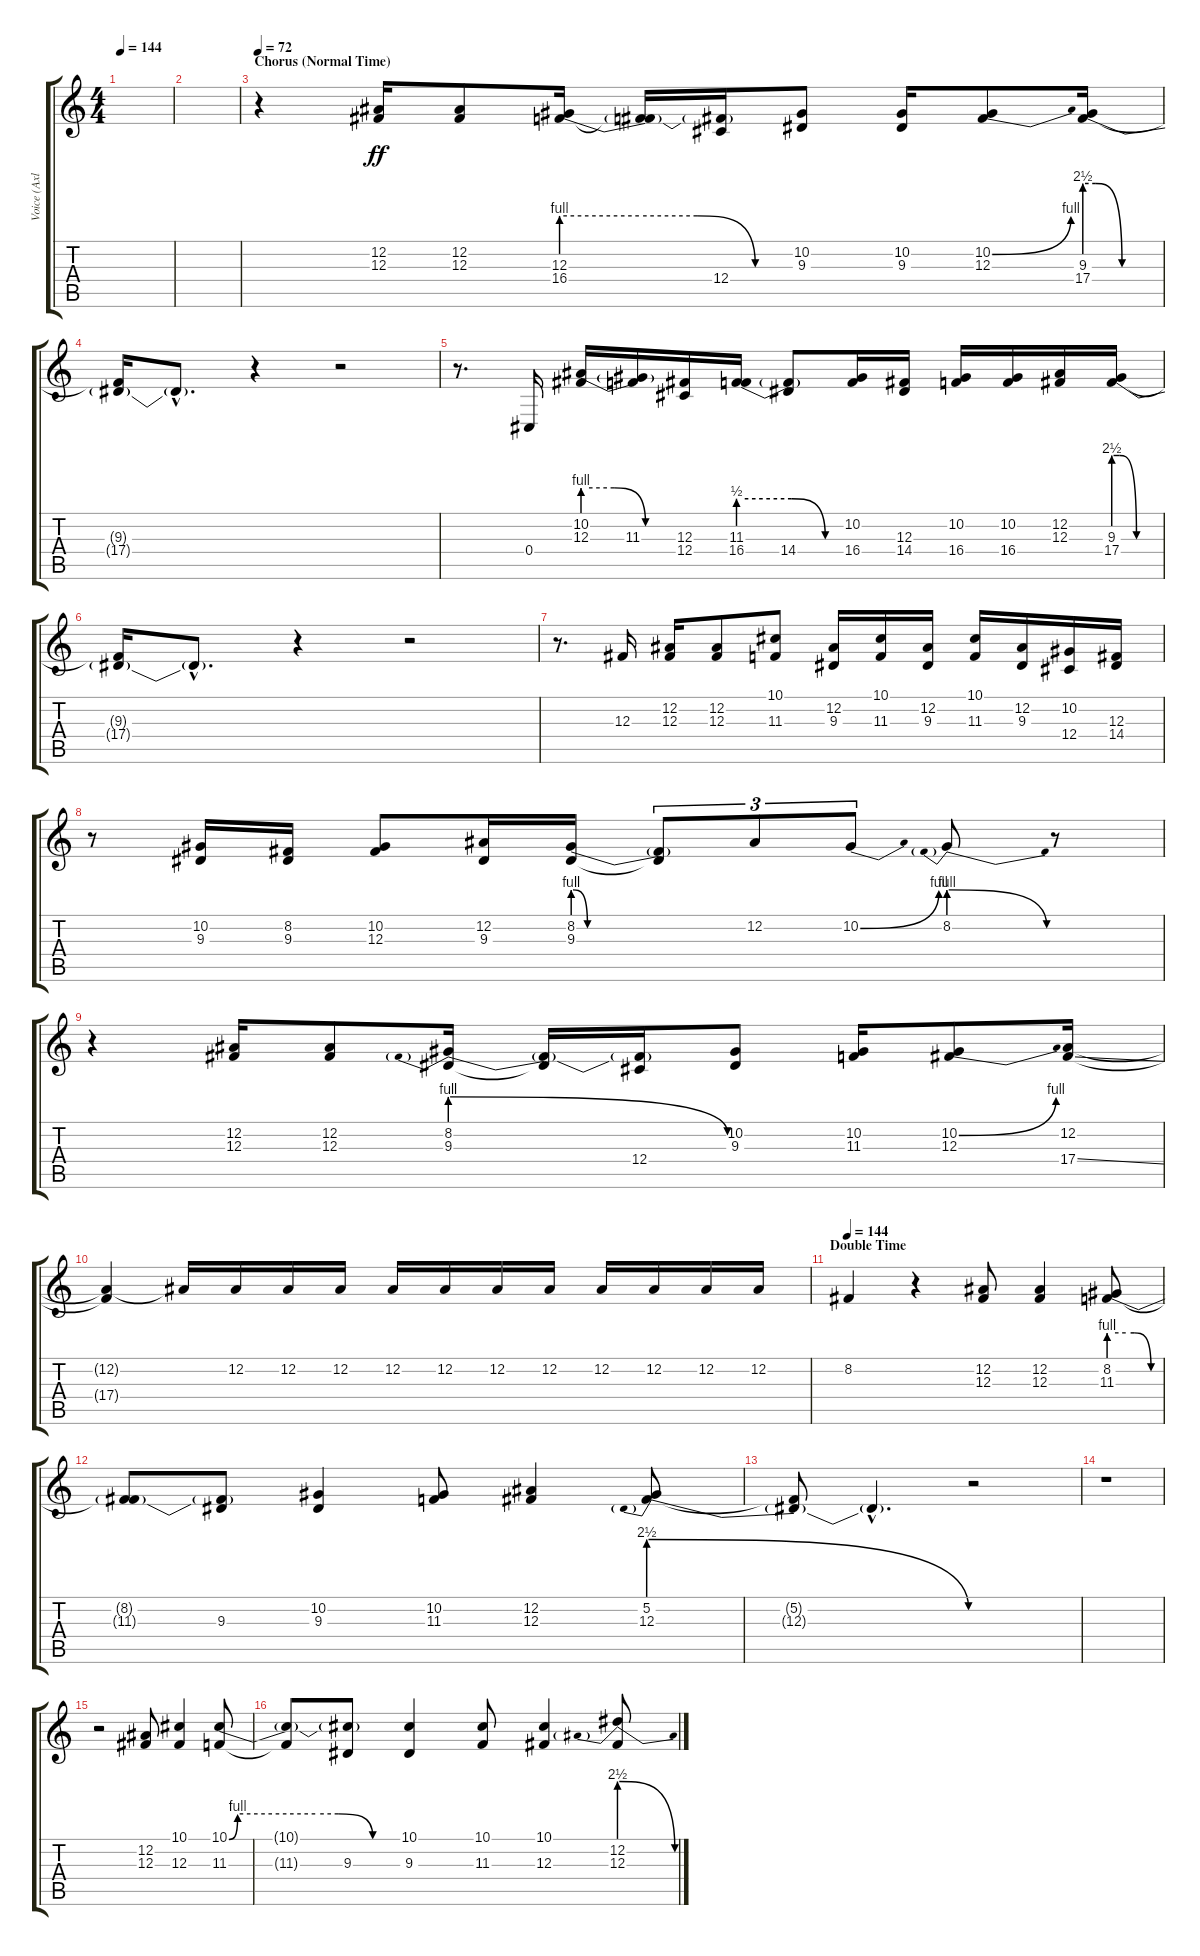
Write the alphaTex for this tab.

\track ("Voice (Axl)" "Voice (Axl") {instrument lead2sawtooth}
\staff {score tabs}
\tuning (Eb4 Bb3 Gb3 Db3 Ab2 Eb2) {hide}
\ts (4 4)
\tempo 144
\clef g2
\ks c
|
|
\section ("" "Chorus (Normal Time)")
\tempo 72
r.4 (12.2 12.3).16{dy ff} (12.2 12.3).8 (12.3{be (custom 0 4 20 4 35 4 50 0 60 0)} 16.4).16 (12.3{t} 16.4{t}).16 (12.3{t} 12.4).16 (10.2 9.3).8 (10.2 9.3).16 (10.2{be (bend 0 0 60 4)} 12.3).8 (9.3{be (custom 0 10 9 10 30 0 40 0 60 0)} 17.4).16 |
(9.3{t} 17.4{t}).16 9.3{hac t}.8{d} r.4 r.2 |
r.8{d} 0.4.16 (10.2{be (custom 0 4 20 4 40 0 60 0)} 12.3).16 (10.2{t} 11.3).16 (12.3 12.4).16 (11.3{be (custom 0 2 30 2 49 0 60 0)} 16.4).16 (11.3{t} 14.4).8 (10.2 16.4).16 (12.3 14.4).16 (10.2 16.4).16 (10.2 16.4).16 (12.2 12.3).16 (9.3{be (custom 0 10 8 10 30 0 60 0)} 17.4).16 |
(9.3{t} 17.4{t}).16 9.3{hac t}.8{d} r.4 r.2 |
r.8{d} 12.3.16 (12.2 12.3).16 (12.2 12.3).8 (10.1 11.3).8 (12.2 9.3).16 (10.1 11.3).16 (12.2 9.3).16 (10.1 11.3).16 (12.2 9.3).16 (10.2 12.4).16 (12.3 14.4).16 |
r.8 (10.2 9.3).16 (8.2 9.3).16 (10.2 12.3).8 (12.2 9.3).16 (8.2{be (custom 0 4 5 0 15 0 40 0 60 0)} 9.3).16 (8.2{t} 9.3{t}).8{tu (3 2)} 12.2.8{tu (3 2)} 10.2{be (bend 0 0 60 4)}.8{tu (3 2)} 8.2{be (prebendrelease 0 4 60 0)}.8 r.8 |
r.4 (12.2 12.3).16 (12.2 12.3).8 (8.2{be (prebendrelease 0 4 60 0)} 9.3).16 (8.2{t} 9.3{t}).16 (8.2{t} 12.4).16 (10.2 9.3).8 (10.2 11.3).16 (10.2{be (bend 0 0 60 4)} 12.3).8 (12.2 17.4{ss}).16 |
(12.2{t} 17.4{t}).4 12.2{t}.16 12.2.16 12.2.16 12.2.16 12.2.16 12.2.16 12.2.16 12.2.16 12.2.16 12.2.16 12.2.16 12.2.16 |
\section ("" "Double Time")
\tempo 144
8.2.4 r.4 (12.2 12.3).8 (12.2 12.3).4 (8.2{be (custom 0 4 20 4 30 4 50 0 60 0)} 11.3).8 |
(8.2{t} 11.3{t}).8 (8.2{t} 9.3).8 (10.2 9.3).4 (10.2 11.3).8 (12.2 12.3).4 (5.2{be (prebendrelease 0 10 60 0)} 12.3).8 |
(5.2{t} 12.3{t}).8 5.2{hac t}.4{d} r.2 |
r.1 |
r.2 (12.2 12.3).8 (10.1 12.3).4 (10.1{be (custom 0 0 3 4 30 4 38 4 50 0 60 0)} 11.3).8 |
(10.1{t} 11.3{t}).8 (10.1{t} 9.3).8 (10.1 9.3).4 (10.1 11.3).8 (10.1 12.3).4 (12.2{be (prebendrelease 0 10 60 0)} 12.3).8
